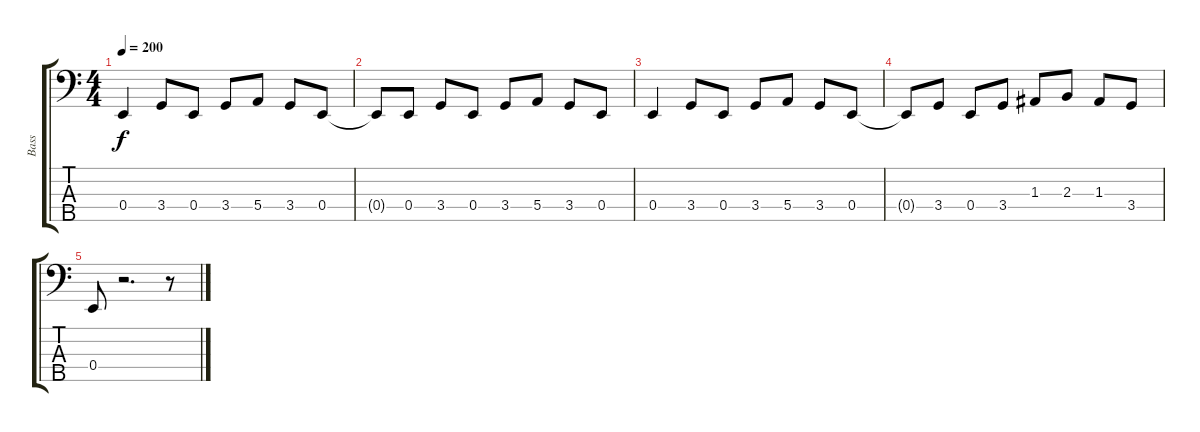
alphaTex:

\track ("Bass" "Bass") {instrument electricbasspick}
\staff {score tabs}
\tuning (G2 D2 A1 E1 B0) {hide}
\ts (4 4)
\tempo 200
\clef f4
\ks c
0.4.4{dy f} 3.4.8 0.4.8 3.4.8 5.4.8 3.4.8 0.4.8 |
0.4{t}.8 0.4.8 3.4.8 0.4.8 3.4.8 5.4.8 3.4.8 0.4.8 |
0.4.4 3.4.8 0.4.8 3.4.8 5.4.8 3.4.8 0.4.8 |
0.4{t}.8 3.4.8 0.4.8 3.4.8 1.3.8 2.3.8 1.3.8 3.4.8 |
0.4.8 r.2{d} r.8
